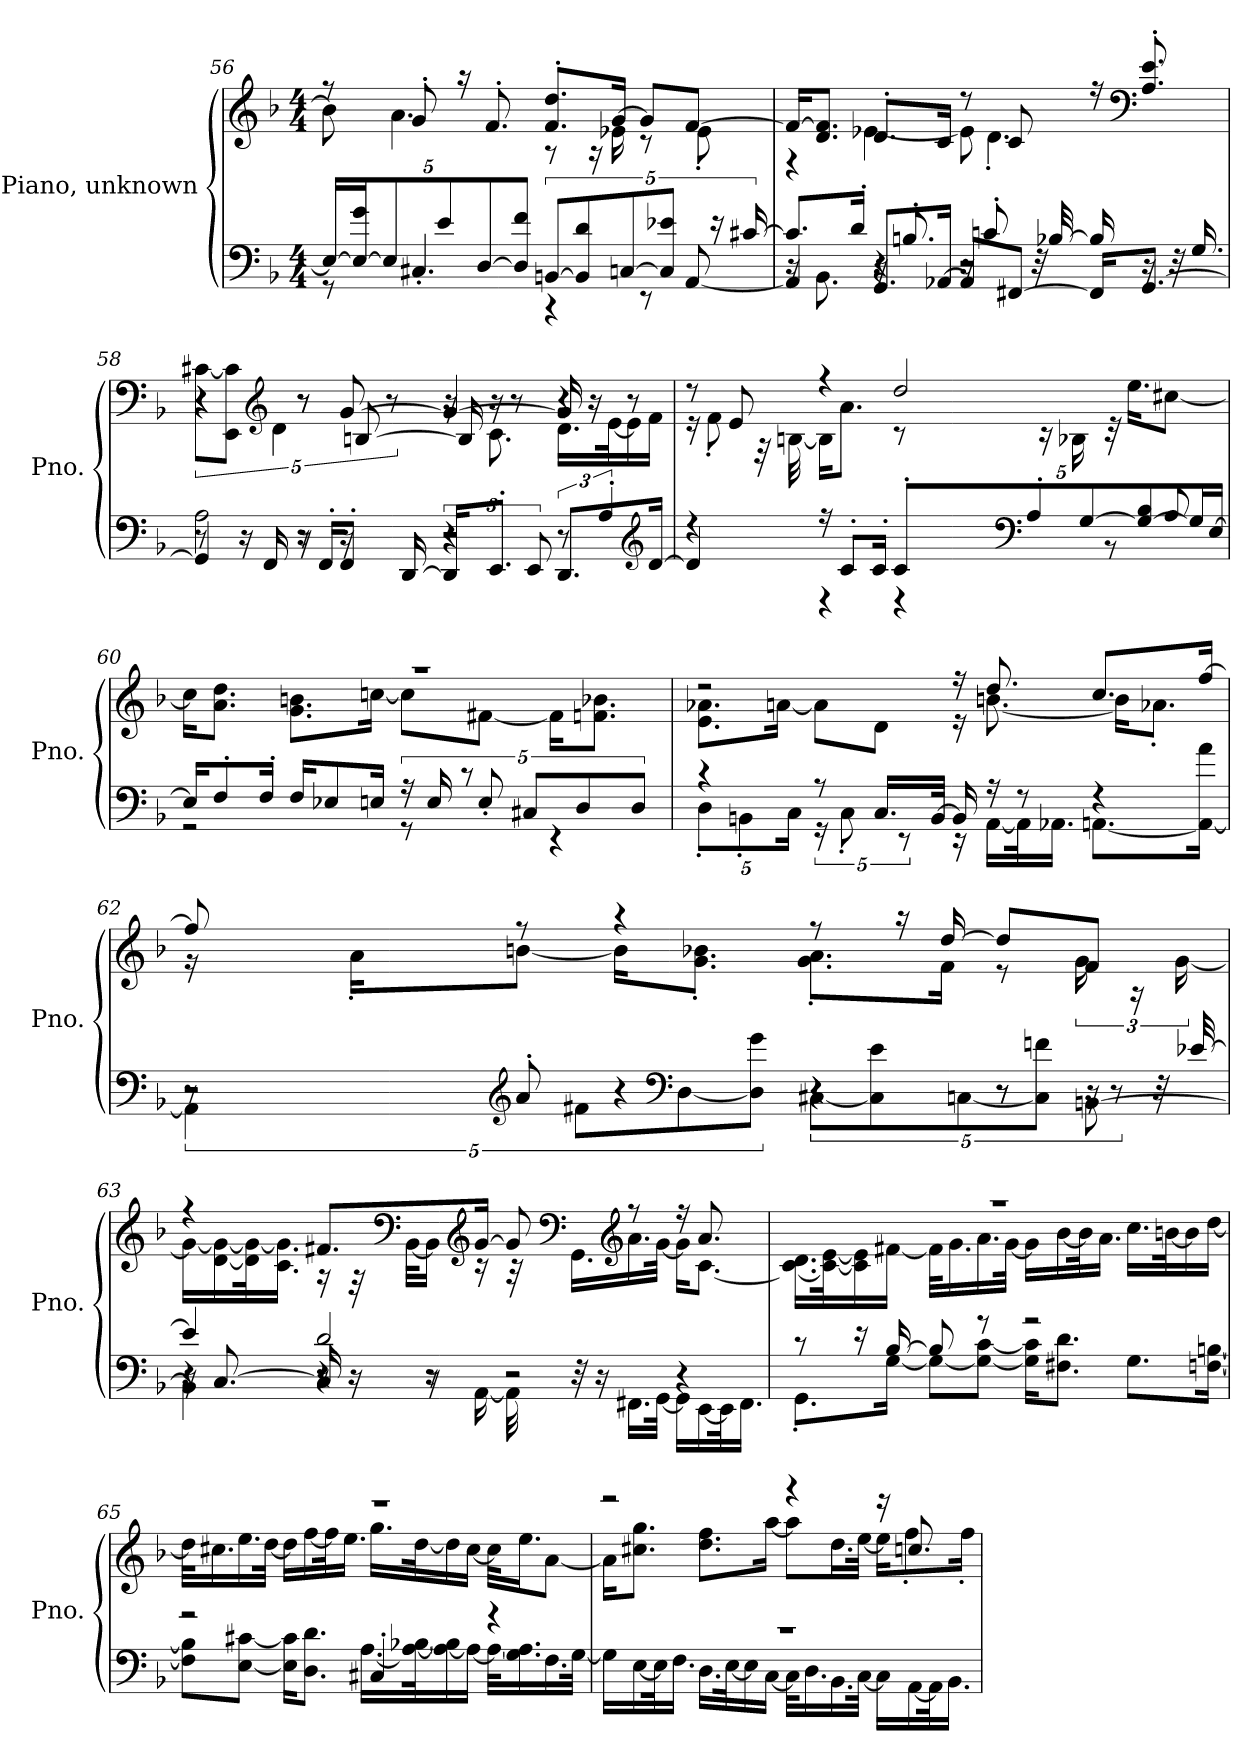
**kern	**kern
*part1	*part1
*staff2	*staff1
*I"Piano, unknown	*
*I'Pno.	*
!!LO:PB:g=z
*clefF4	*clefG2
*k[b-]	*k[b-]
*M4/4	*M4/4
*Xbrackettup	*
=56	=56
*^	*^
20E-/LL_	8r	8r	8b-\]
20E-/_ 20g/J	.	.	.
10E-/]	.	.	.
.	4.C#X'/	8g'/	4.a\
10e/	.	.	.
.	.	16r	.
[10D/	.	.	.
.	.	8.f'/	.
10D/] 10f/J	.	.	.
*brackettup	*	*	*
[10BBn/L	4r	8.f/' 8.dd/'L	8r
10BB/] 10d/	.	.	.
.	.	.	16r
.	.	[16g/Jk	16e-X\
[10Cn/	.	.	.
.	8r	8g/L]	8r
10C/] 10e-X/J	.	.	.
.	[8AA/	[8f/J	8e-'\
20r	.	.	.
[20c#X/	.	.	.
!!LO:LB:g=z	!!
=57	=57	=57	=57
*	*^	*	*
8.c#/L]	16r	4AA/]	16f/KL_	4r
.	8.BB-\	.	8.d/ 8.f/]J	.
16d'/Jk	.	.	.	.
16r	4r	8.GG/L	8.d'/L	[4e-X\
8.Bn'/	.	.	.	.
.	.	[16AA-X/Jk	16c/Jk	.
16r	2r	8AA-/L]	8r	8e-\]
8cn'/	.	.	.	.
.	.	[8FF#X/J	8c/	4.d'\
32r	.	.	.	.
[32B-X/	.	.	.	.
16B-/]	.	16FF#/KL]	16r	.
*	*	*	*clefF4	*
16r	.	[8.GG/J	8.A/' 8.e-/'	.
32r	.	.	.	.
16.G/	.	.	.	.
!!LO:LB:g=z
=58	=58	=58	=58	=58
*	*	*	*	*^
8r	2A\	4GG/]	4r	[10c#X\L	4r
.	.	.	.	10EE\ 10c#\]J	.
16r	.	.	.	.	.
16FF/	.	.	.	.	.
*	*	*	*clefG2	*	*
.	.	.	.	5d\	.
16r	.	8r	8r	.	8r
16FF'/KL	.	.	.	.	.
8FF'/J	.	16r	[8g/	.	[8Bn/
.	.	.	.	10r	.
.	.	[16DD/	.	.	.
6r	2r	16DD/KL]	4g/_	16r	16B/]
.	.	8.EE'/J	.	8.c#\	16r
.	.	.	.	.	8r
12EE/	.	.	.	.	.
12r	.	8.DD/L	16g/]	16.d\LL	4r
.	.	.	16r	.	.
6A'/	.	.	.	.	.
.	.	.	.	[32e\K	.
.	.	.	8r	16e\]	.
*clefG2	*	*	*	*	*
.	.	[16d/Jk	.	16f\JJ	.
*	*v	*v	*	*	*
*	*	*	*v	*v
!!LO:LB:g=z
=59	=59	=59	=59
4r	4d/]	8r	16r
.	.	.	8f'\
.	.	8e/	.
.	.	.	32r
.	.	.	[32Bn\
16r	4r	4r	16B\KL]
8c'/L	.	.	8.a\J
16c'/Jk	.	.	.
*Xbrackettup	*	*	*
10c'/L	4r	2dd/	8r
*clefF4	*	*	*
10A'/	.	.	.
.	.	.	16r
.	.	.	16B-X\
[10G/	.	.	.
.	8r	.	32r
.	.	.	16.ee\KL
10G/_ 10B-/	.	.	.
.	8A/	.	[8cc#X\J
20G/L]	.	.	.
[20E/JJ	.	.	.
=60	=60	=60	=60
16E/KL]	2r	1r	16cc#\KL]
8F'/	.	.	8.a\ 8.dd\J
16F'/Jk	.	.	.
16F/KL	.	.	8.g\ 8.bn\L
8E-X/	.	.	.
16En/Jk	.	.	[16ccn\Jk
*brackettup	*	*	*
20r	8r	.	8cc\L]
20E/	.	.	.
10r	.	.	.
.	8E'/	.	[8f#X\J
10C#X/L	.	.	.
.	4r	.	16f#\KL]
10D/	.	.	.
.	.	.	8.fn\ 8.b-X\J
10D/J	.	.	.
!!LO:LB:g=z	!!
=61	=61	=61	=61
4r	10D'\L	2r	8.e\ 8.a-X\L
.	10BBn'\	.	.
.	.	.	[16an\Jk
.	20C\Jk	.	.
8r	20r	.	8a\L]
.	10C'\	.	.
16.C/LL	.	.	8d\J
.	10r	.	.
[32BB/JJk	.	.	.
16BB/]	16r	16r	16r
16r	[16AA\LL	8.dd/	[8.bn\
8r	32AA\K]	.	.
.	16.AA-X\JJ	.	.
4r	[8.AAn\L	8.cc/L	16b\KL]
.	.	.	8.a-X'\J
.	16AA\_ 16a\Jk	[16ff/Jk	.
!!LO:LB:g=z	!!
=62	=62	=62	=62
*	*^	*	*
8r	5AA\]	2r	8ff/]	16r
.	.	.	.	16a'\KL
*clefG2	*	*	*	*
8a'/	.	.	8r	[8bn\J
.	10f#X\L	.	.	.
4r	.	.	4r	16b\KL]
*clefF4	*	*	*	*
.	[10D\	.	.	.
.	.	.	.	8.g\' 8.b-X\'J
.	10D\] 10g\J	.	.	.
4r	[10C#X\L	4r	8r	8.g\' 8.a\'L
.	10C#\] 10e\	.	.	.
.	.	.	16r	.
.	.	.	[16dd/	16f\Jk
.	[10Cn\	.	.	.
8r	.	8r	8dd/L]	8r
.	10C\] 10fn\J	.	.	.
16r	.	[8BBn\	8f/J	24g\
.	10r	.	.	.
.	.	.	.	24r
32r	.	.	.	.
.	.	.	.	[24g\
[32e-X/	.	.	.	.
!!LO:PB:g=z	!!
=63	=63	=63	=63	=63
*	*	*^	*	*
4e-/]	4r	16r	4BB\]	4r	16g\LL_
.	.	[8.C/	.	.	[16d\ 16g\_
.	.	.	.	.	32d\] 32g\_K
.	.	.	.	.	16.c\ 16.g\]JJ
2d/	8r	16C/]	4r	8.f#X/L	16r
.	.	16r	.	.	32r
*	*	*	*	*clefF4	*
.	.	.	.	.	[32BB-\KLL
.	16r	8r	.	.	16BB-\JJ]
*	*	*	*	*clefG2	*
.	[16AA\	.	.	[16g/Jk	16r
.	32AA\]	2r	2r	8g/]	32r
*	*	*	*	*clefF4	*
.	32r	.	.	.	16.GG\LL
.	16r	.	.	.	.
*	*	*	*	*clefG2	*
.	16.FF#X\LL	.	.	8r	16.a\
.	[32GG\JJk	.	.	.	[32g\JJk
4r	16GG\LL]	.	.	16r	16g\KL]
.	[16EE\	.	.	8.a/	[8.c\J
.	32EE\K]	.	.	.	.
.	16.FF#\JJ	.	.	.	.
*	*v	*v	*v	*	*
!!LO:LB:g=z	!!
=64	=64	=64	=64
8r	8.GG'\L	1r	16.c\_ 16.d\LL
.	.	.	32c\_ [32e\K
16r	.	.	16c\] 16e\]
[16B-/	[16G\Jk	.	[16f#X\JJ
8B-/]	8G\L_	.	32f#\KLL]
.	.	.	16.g\
8r	8G\_ [8c\J	.	16.a\
.	.	.	[32g\JJk
2r	16G\] 16c\]KL	.	16g\LL]
.	8.F#X\ 8.d\J	.	[16b-\
.	.	.	32b-\K]
.	.	.	16.a\JJ
.	8.G\L	.	16.cc\LL
.	.	.	[32bn\K
.	.	.	16b\]
.	[16Fn\ [16Bn\Jk	.	[16dd\JJ
!!LO:LB:g=z	!!
=65	=65	=65	=65
2r	8F\] 8B\]L	1r	32dd\KLL]
.	.	.	16.cc#X\
.	[8E\ [8c#X\J	.	16.ee\
.	.	.	[32dd\JJk
.	16E\] 16c#\]KL	.	16dd\LL]
.	8.D\ 8.d\J	.	[16ff\
.	.	.	32ff\K]
.	.	.	16.ee\JJ
4C#X'/	[16.A\LL	.	16.gg\LL
.	32A\_ [32B-X\K	.	[32dd\K
.	16A\_ 16B-\]	.	16dd\]
.	16A\JJ_	.	[16cc#\JJ
4r	32A\KLL_	.	32cc#\KLL]
.	16.G\ 16.A\]	.	16.ee\J
.	16.F\	.	[8a\J
.	[32G\JJk	.	.
!!LO:LB:g=z	!!
=66	=66	=66	=66
1r	16G\LL]	2r	16a\KL]
.	[16E\	.	8.cc#X\ 8.gg\J
.	32E\K]	.	.
.	16.F\JJ	.	.
.	16.D\LL	.	8.dd\ 8.ff\L
.	[32E\K	.	.
.	16E\]	.	.
.	[16C\JJ	.	[16aa\Jk
.	32C\KLL]	4r	8aa\L]
.	16.D\	.	.
.	16.BB-\	.	16.dd\L
.	[32C\JJk	.	[32ee\JJk
.	16C\LL]	16r	16ee\KL]
.	[16AA\	8.ccn/	8ff'\
.	32AA\K]	.	.
.	16.BB-\JJ	.	.
.	.	.	16ff'\Jk
*v	*v	*	*
*	*v	*v
=	=
*-	*-
